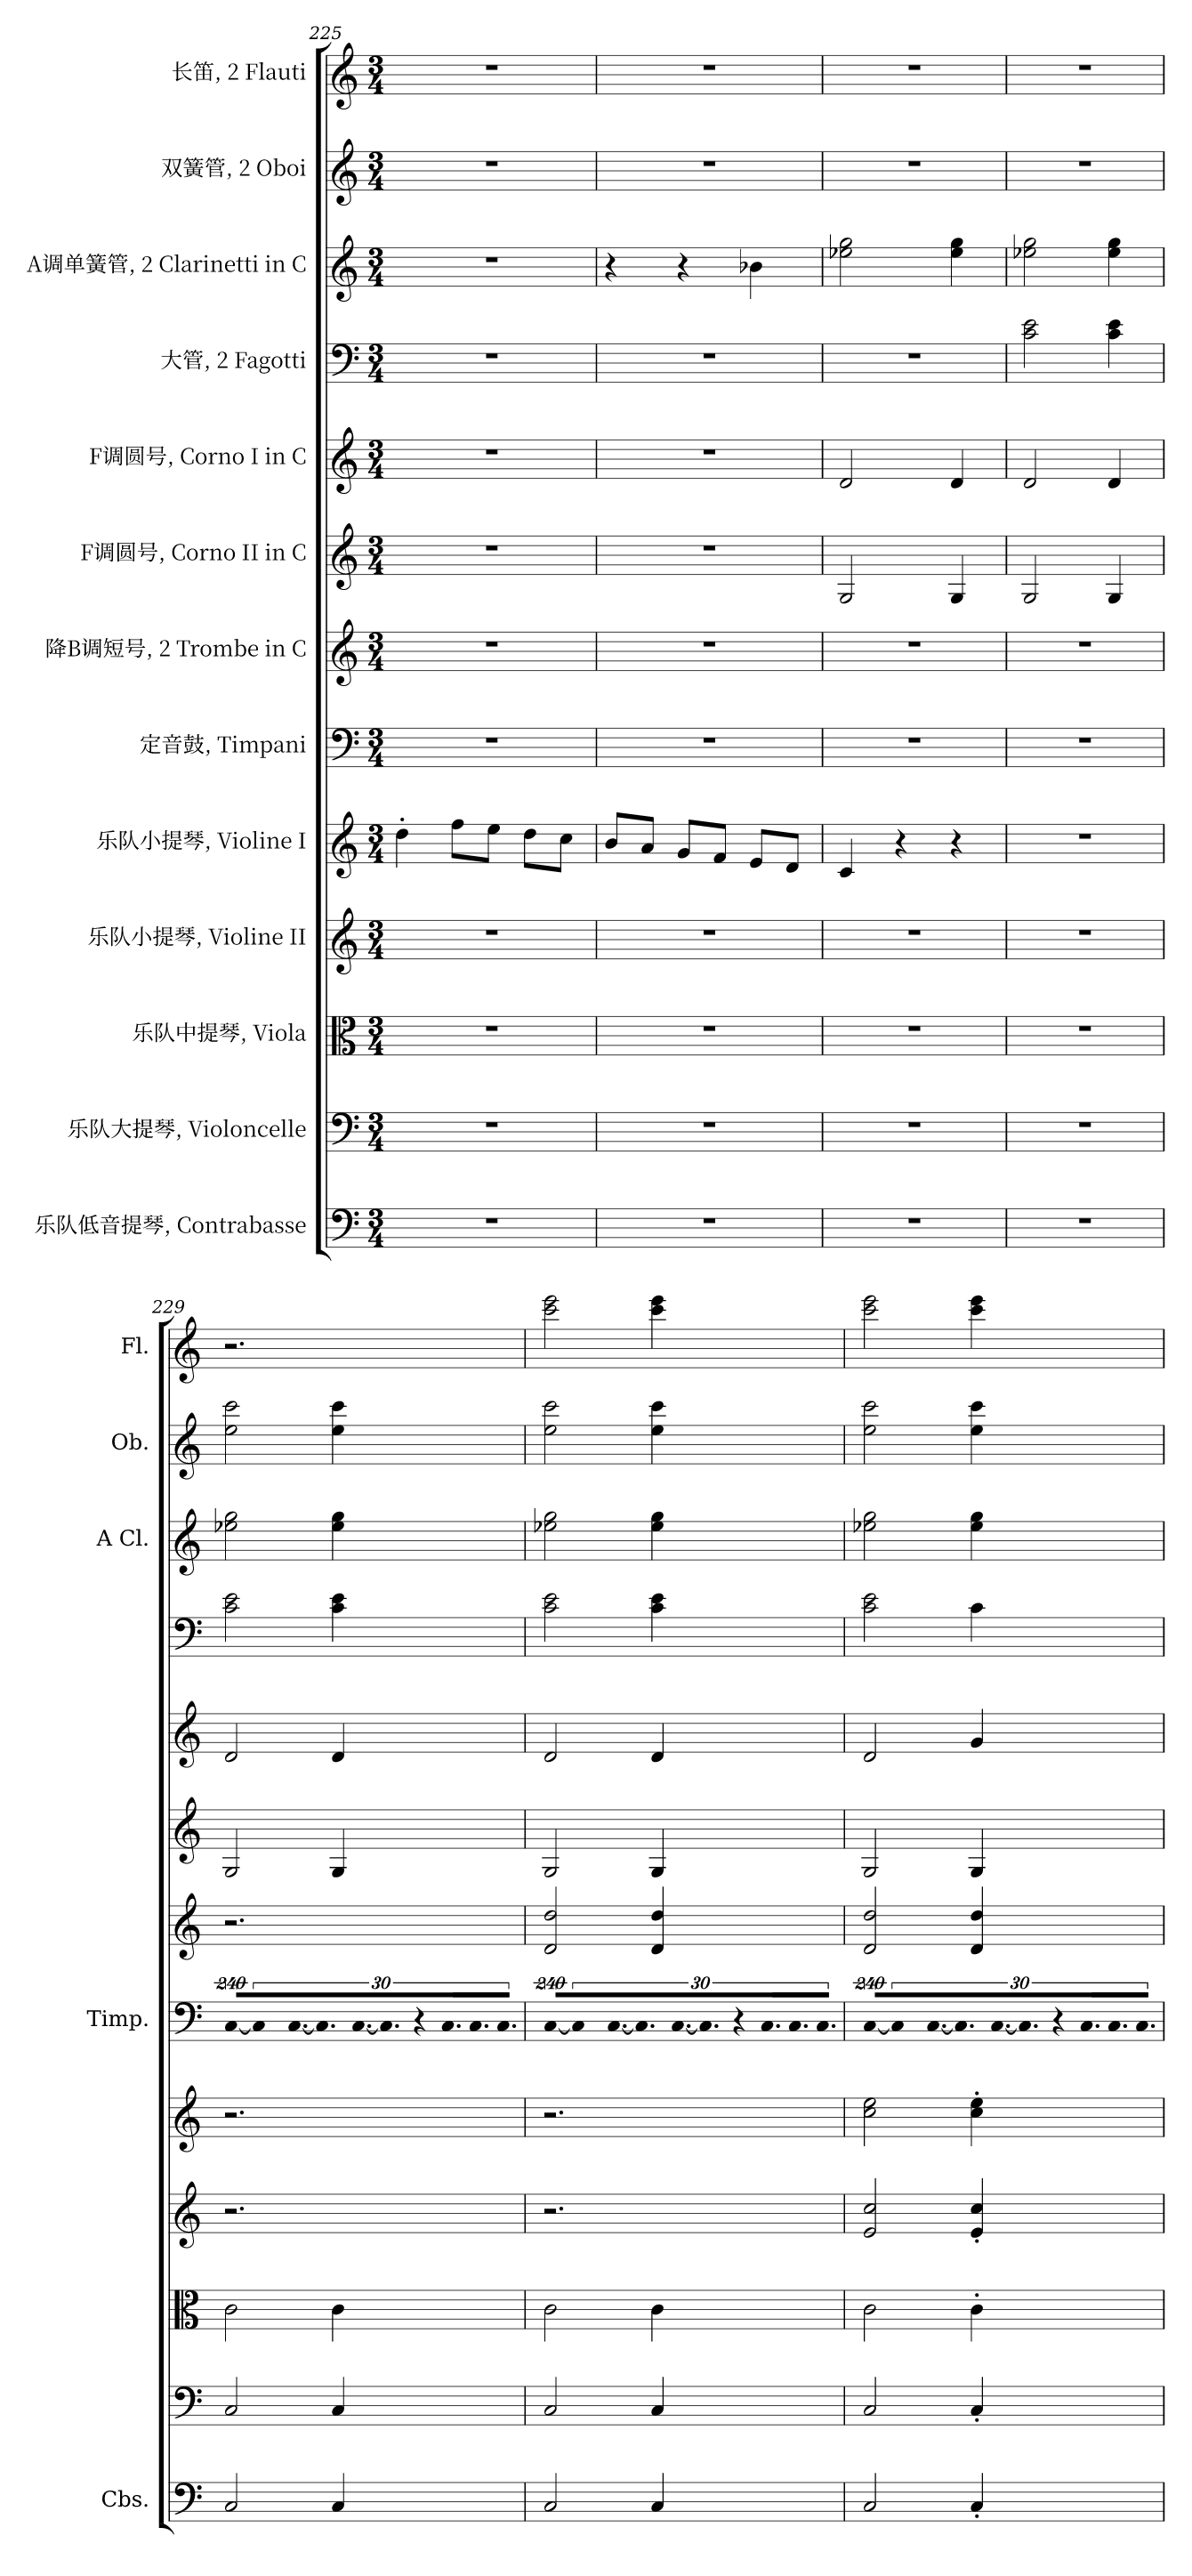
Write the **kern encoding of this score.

**kern	**kern	**kern	**kern	**kern	**kern	**kern	**kern	**kern	**kern	**kern	**kern	**kern
*part13	*part12	*part11	*part10	*part9	*part8	*part7	*part6	*part5	*part4	*part3	*part2	*part1
*staff13	*staff12	*staff11	*staff10	*staff9	*staff8	*staff7	*staff6	*staff5	*staff4	*staff3	*staff2	*staff1
*I"乐队低音提琴, Contrabasse	*I"乐队大提琴, Violoncelle	*I"乐队中提琴, Viola	*I"乐队小提琴, Violine II	*I"乐队小提琴, Violine I	*I"定音鼓, Timpani	*I"降B调短号, 2 Trombe in C	*I"F调圆号, Corno II in C	*I"F调圆号, Corno I in C	*I"大管, 2 Fagotti	*I"A调单簧管, 2 Clarinetti in C	*I"双簧管, 2 Oboi	*I"长笛, 2 Flauti
*I'Cbs.	*	*	*	*	*I'Timp.	*	*	*	*	*I'A Cl.	*I'Ob.	*I'Fl.
*clefF4	*clefF4	*clefC3	*clefG2	*clefG2	*clefF4	*clefG2	*clefG2	*clefG2	*clefF4	*clefG2	*clefG2	*clefG2
*ITrd7c12	*	*	*	*	*	*ITrd1c2	*ITrd4c7	*ITrd4c7	*	*ITrd2c3	*	*
*k[]	*k[]	*k[]	*k[]	*k[]	*k[]	*k[b-e-]	*k[b-]	*k[b-]	*k[]	*k[f#c#g#]	*k[]	*k[]
*M3/4	*M3/4	*M3/4	*M3/4	*M3/4	*M3/4	*M3/4	*M3/4	*M3/4	*M3/4	*M3/4	*M3/4	*M3/4
*MM250	*MM250	*MM250	*MM250	*MM250	*MM250	*MM250	*MM250	*MM250	*MM250	*MM250	*MM250	*MM250
=225	=225	=225	=225	=225	=225	=225	=225	=225	=225	=225	=225	=225
2.r	2.r	2.r	2.r	4dd'\	2.r	2.r	2.r	2.r	2.r	2.r	2.r	2.r
.	.	.	.	8ff\L	.	.	.	.	.	.	.	.
.	.	.	.	8ee\J	.	.	.	.	.	.	.	.
.	.	.	.	8dd\L	.	.	.	.	.	.	.	.
.	.	.	.	8cc\J	.	.	.	.	.	.	.	.
=226	=226	=226	=226	=226	=226	=226	=226	=226	=226	=226	=226	=226
*	*	*	*	*	*	*	*	*	*	*	*	*MM243
2.r	2.r	2.r	2.r	8b/L	2.r	2.r	2.r	2.r	2.r	4r	2.r	2.r
.	.	.	.	8a/J	.	.	.	.	.	.	.	.
.	.	.	.	8g/L	.	.	.	.	.	4r	.	.
.	.	.	.	8f/J	.	.	.	.	.	.	.	.
.	.	.	.	8e/L	.	.	.	.	.	4gn\	.	.
.	.	.	.	8d/J	.	.	.	.	.	.	.	.
=227	=227	=227	=227	=227	=227	=227	=227	=227	=227	=227	=227	=227
*	*	*	*	*	*	*	*	*	*	*	*	*MM231
2.r	2.r	2.r	2.r	4c/	2.r	2.r	2C/	2G/	2.r	2ccn\ 2ee\	2.r	2.r
.	.	.	.	4r	.	.	.	.	.	.	.	.
.	.	.	.	4r	.	.	4C/	4G/	.	4cc\ 4ee\	.	.
=228	=228	=228	=228	=228	=228	=228	=228	=228	=228	=228	=228	=228
*	*	*	*	*	*	*	*	*	*	*	*	*MM247
2.r	2.r	2.r	2.r	2.r	2.r	2.r	2C/	2G/	2c\ 2e\	2ccn\ 2ee\	2.r	2.r
.	.	.	.	.	.	.	4C/	4G/	4c\ 4e\	4cc\ 4ee\	.	.
=229	=229	=229	=229	=229	=229	=229	=229	=229	=229	=229	=229	=229
*	*	*	*	*	*	*	*	*	*	*	*	*MM250
!	!	!	!	!	!LO:N:vis=8	!	!	!	!	!	!	!
2CC/	2C/	2c\	2.r	2.r	[960%137C/L	2.r	2C/	2G/	2c\ 2e\	2ccn\ 2ee\	2ee\ 2ccc\	2.r
!	!	!	!	!	!LO:N:vis=256%9	!	!	!	!	!	!	!
.	.	.	.	.	960%17C/KLL]	.	.	.	.	.	.	.
.	.	.	.	.	1920ryy	.	.	.	.	.	.	.
!	!	!	!	!	!LO:N:vis=32.	!	!	!	!	!	!	!
.	.	.	.	.	[1920%103C/	.	.	.	.	.	.	.
!	!	!	!	!	!LO:N:vis=32.	!	!	!	!	!	!	!
.	.	.	.	.	1920%103C/]	.	.	.	.	.	.	.
!	!	!	!	!	!LO:N:vis=32.	!	!	!	!	!	!	!
.	.	.	.	.	[1920%103C/	.	.	.	.	.	.	.
!	!	!	!	!	!LO:N:vis=32.	!	!	!	!	!	!	!
.	.	.	.	.	1920%103C/JJJ]	.	.	.	.	.	.	.
!	!	!	!	!	!LO:N:vis=32.	!	!	!	!	!	!	!
.	.	.	.	.	1920%103r	.	.	.	.	.	.	.
!	!	!	!	!	!LO:N:vis=16.	!	!	!	!	!	!	!
.	.	.	.	.	960%103C/LL	.	.	.	.	.	.	.
4CC/	4C/	4c\	.	.	.	.	4C/	4G/	4c\ 4e\	4cc\ 4ee\	4ee\ 4ccc\	.
!	!	!	!	!	!LO:N:vis=16.	!	!	!	!	!	!	!
.	.	.	.	.	960%103C/	.	.	.	.	.	.	.
!	!	!	!	!	!LO:N:vis=16.	!	!	!	!	!	!	!
.	.	.	.	.	960%103C/JJ	.	.	.	.	.	.	.
960ryy	960ryy	960ryy	960ryy	960ryy	.	960ryy	960ryy	960ryy	960ryy	960ryy	960ryy	960ryy
!!LO:PB:g=z
=230	=230	=230	=230	=230	=230	=230	=230	=230	=230	=230	=230	=230
*	*	*	*	*	*	*	*	*	*	*	*	*MM254
!	!	!	!	!	!LO:N:vis=8	!	!	!	!	!	!	!
2CC/	2C/	2c\	2.r	2.r	[960%137C/L	2c/ 2cc/	2C/	2G/	2c\ 2e\	2ccn\ 2ee\	2ee\ 2ccc\	2ccc\ 2eee\
!	!	!	!	!	!LO:N:vis=256%9	!	!	!	!	!	!	!
.	.	.	.	.	960%17C/KLL]	.	.	.	.	.	.	.
.	.	.	.	.	1920ryy	.	.	.	.	.	.	.
!	!	!	!	!	!LO:N:vis=32.	!	!	!	!	!	!	!
.	.	.	.	.	[1920%103C/	.	.	.	.	.	.	.
!	!	!	!	!	!LO:N:vis=32.	!	!	!	!	!	!	!
.	.	.	.	.	1920%103C/]	.	.	.	.	.	.	.
!	!	!	!	!	!LO:N:vis=32.	!	!	!	!	!	!	!
.	.	.	.	.	[1920%103C/	.	.	.	.	.	.	.
!	!	!	!	!	!LO:N:vis=32.	!	!	!	!	!	!	!
.	.	.	.	.	1920%103C/JJJ]	.	.	.	.	.	.	.
!	!	!	!	!	!LO:N:vis=32.	!	!	!	!	!	!	!
.	.	.	.	.	1920%103r	.	.	.	.	.	.	.
!	!	!	!	!	!LO:N:vis=16.	!	!	!	!	!	!	!
.	.	.	.	.	960%103C/LL	.	.	.	.	.	.	.
4CC/	4C/	4c\	.	.	.	4c/ 4cc/	4C/	4G/	4c\ 4e\	4cc\ 4ee\	4ee\ 4ccc\	4ccc\ 4eee\
!	!	!	!	!	!LO:N:vis=16.	!	!	!	!	!	!	!
.	.	.	.	.	960%103C/	.	.	.	.	.	.	.
!	!	!	!	!	!LO:N:vis=16.	!	!	!	!	!	!	!
.	.	.	.	.	960%103C/JJ	.	.	.	.	.	.	.
960ryy	960ryy	960ryy	960ryy	960ryy	.	960ryy	960ryy	960ryy	960ryy	960ryy	960ryy	960ryy
=231	=231	=231	=231	=231	=231	=231	=231	=231	=231	=231	=231	=231
*	*	*	*	*	*	*	*	*	*	*	*	*MM258
!	!	!	!	!	!LO:N:vis=8	!	!	!	!	!	!	!
2CC/	2C/	2c\	2e/ 2cc/	2cc\ 2ee\	[960%137C/L	2c/ 2cc/	2C/	2G/	2c\ 2e\	2ccn\ 2ee\	2ee\ 2ccc\	2ccc\ 2eee\
!	!	!	!	!	!LO:N:vis=256%9	!	!	!	!	!	!	!
.	.	.	.	.	960%17C/KLL]	.	.	.	.	.	.	.
.	.	.	.	.	1920ryy	.	.	.	.	.	.	.
!	!	!	!	!	!LO:N:vis=32.	!	!	!	!	!	!	!
.	.	.	.	.	[1920%103C/	.	.	.	.	.	.	.
!	!	!	!	!	!LO:N:vis=32.	!	!	!	!	!	!	!
.	.	.	.	.	1920%103C/]	.	.	.	.	.	.	.
!	!	!	!	!	!LO:N:vis=32.	!	!	!	!	!	!	!
.	.	.	.	.	[1920%103C/	.	.	.	.	.	.	.
!	!	!	!	!	!LO:N:vis=32.	!	!	!	!	!	!	!
.	.	.	.	.	1920%103C/JJJ]	.	.	.	.	.	.	.
!	!	!	!	!	!LO:N:vis=32.	!	!	!	!	!	!	!
.	.	.	.	.	1920%103r	.	.	.	.	.	.	.
!	!	!	!	!	!LO:N:vis=16.	!	!	!	!	!	!	!
.	.	.	.	.	960%103C/LL	.	.	.	.	.	.	.
4CC'/	4C'/	4c'\	4e/' 4cc/'	4cc\' 4ee\'	.	4c/ 4cc/	4C/	4c/	4c\	4cc\ 4ee\	4ee\ 4ccc\	4ccc\ 4eee\
!	!	!	!	!	!LO:N:vis=16.	!	!	!	!	!	!	!
.	.	.	.	.	960%103C/	.	.	.	.	.	.	.
!	!	!	!	!	!LO:N:vis=16.	!	!	!	!	!	!	!
.	.	.	.	.	960%103C/JJ	.	.	.	.	.	.	.
960ryy	960ryy	960ryy	960ryy	960ryy	.	960ryy	960ryy	960ryy	960ryy	960ryy	960ryy	960ryy
=	=	=	=	=	=	=	=	=	=	=	=	=
*-	*-	*-	*-	*-	*-	*-	*-	*-	*-	*-	*-	*-
